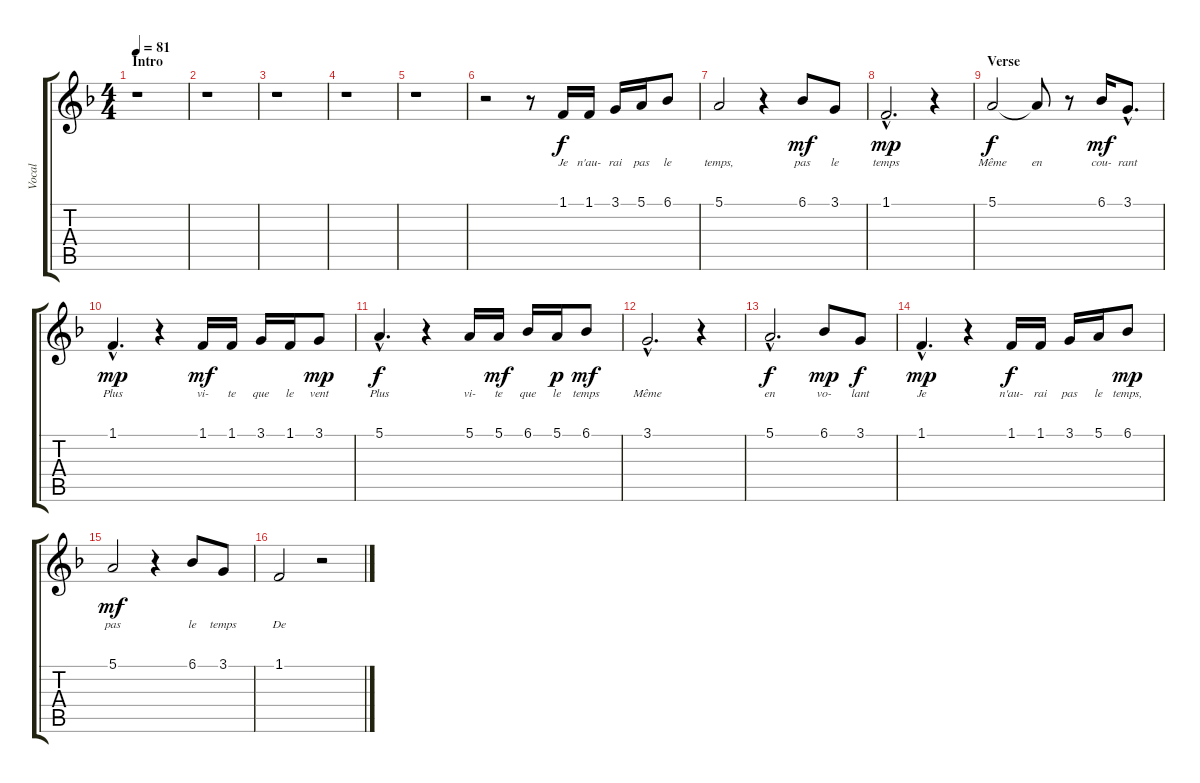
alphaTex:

\track ("Vocal" "Vocal") {instrument clarinet}
\staff {score tabs}
\tuning (E4 B3 G3 D3 A2 E2) {hide}
\ts (4 4)
\section ("" "Intro")
\tempo 81
\clef g2
\ks f
r.1{dy f instrument clarinet} |
r.1 |
r.1 |
r.1 |
r.1 |
r.2 r.8 1.1.16{lyrics (0 "Je") lyrics (1 "") lyrics (2 "") lyrics (3 "") lyrics (4 "")} 1.1.16{lyrics (0 "n'au-") lyrics (1 "") lyrics (2 "") lyrics (3 "") lyrics (4 "")} 3.1.16{lyrics (0 "rai") lyrics (1 "") lyrics (2 "") lyrics (3 "") lyrics (4 "")} 5.1.16{lyrics (0 "pas") lyrics (1 "") lyrics (2 "") lyrics (3 "") lyrics (4 "")} 6.1.8{lyrics (0 "le") lyrics (1 "") lyrics (2 "") lyrics (3 "") lyrics (4 "")} |
5.1.2{lyrics (0 "temps,") lyrics (1 "") lyrics (2 "") lyrics (3 "") lyrics (4 "")} r.4 6.1.8{lyrics (0 "pas") lyrics (1 "") lyrics (2 "") lyrics (3 "") lyrics (4 "") dy mf} 3.1.8{lyrics (0 "le") lyrics (1 "") lyrics (2 "") lyrics (3 "") lyrics (4 "")} |
1.1{hac}.2{d lyrics (0 "temps") lyrics (1 "") lyrics (2 "") lyrics (3 "") lyrics (4 "") dy mp} r.4 |
\section ("" "Verse")
5.1.2{lyrics (0 "Même") lyrics (1 "") lyrics (2 "") lyrics (3 "") lyrics (4 "") dy f} 5.1{t}.8{lyrics (0 "en") lyrics (1 "") lyrics (2 "") lyrics (3 "") lyrics (4 "")} r.8 6.1.16{lyrics (0 "cou-") lyrics (1 "") lyrics (2 "") lyrics (3 "") lyrics (4 "") dy mf} 3.1{hac}.8{d lyrics (0 "rant") lyrics (1 "") lyrics (2 "") lyrics (3 "") lyrics (4 "")} |
1.1{hac}.4{d lyrics (0 "Plus") lyrics (1 "") lyrics (2 "") lyrics (3 "") lyrics (4 "") dy mp} r.4 1.1.16{lyrics (0 "vi-") lyrics (1 "") lyrics (2 "") lyrics (3 "") lyrics (4 "") dy mf} 1.1.16{lyrics (0 "te") lyrics (1 "") lyrics (2 "") lyrics (3 "") lyrics (4 "")} 3.1.16{lyrics (0 "que") lyrics (1 "") lyrics (2 "") lyrics (3 "") lyrics (4 "")} 1.1.16{lyrics (0 "le") lyrics (1 "") lyrics (2 "") lyrics (3 "") lyrics (4 "")} 3.1.8{lyrics (0 "vent") lyrics (1 "") lyrics (2 "") lyrics (3 "") lyrics (4 "") dy mp} |
5.1{hac}.4{d lyrics (0 "Plus") lyrics (1 "") lyrics (2 "") lyrics (3 "") lyrics (4 "") dy f} r.4 5.1.16{lyrics (0 "vi-") lyrics (1 "") lyrics (2 "") lyrics (3 "") lyrics (4 "")} 5.1.16{lyrics (0 "te") lyrics (1 "") lyrics (2 "") lyrics (3 "") lyrics (4 "") dy mf} 6.1.16{lyrics (0 "que") lyrics (1 "") lyrics (2 "") lyrics (3 "") lyrics (4 "")} 5.1.16{lyrics (0 "le") lyrics (1 "") lyrics (2 "") lyrics (3 "") lyrics (4 "") dy p} 6.1.8{lyrics (0 "temps") lyrics (1 "") lyrics (2 "") lyrics (3 "") lyrics (4 "") dy mf} |
3.1{hac}.2{d lyrics (0 "Même") lyrics (1 "") lyrics (2 "") lyrics (3 "") lyrics (4 "")} r.4 |
5.1{hac}.2{d lyrics (0 "en") lyrics (1 "") lyrics (2 "") lyrics (3 "") lyrics (4 "") dy f} 6.1.8{lyrics (0 "vo-") lyrics (1 "") lyrics (2 "") lyrics (3 "") lyrics (4 "") dy mp} 3.1.8{lyrics (0 "lant") lyrics (1 "") lyrics (2 "") lyrics (3 "") lyrics (4 "") dy f} |
1.1{hac}.4{d lyrics (0 "Je") lyrics (1 "") lyrics (2 "") lyrics (3 "") lyrics (4 "") dy mp} r.4 1.1.16{lyrics (0 "n'au-") lyrics (1 "") lyrics (2 "") lyrics (3 "") lyrics (4 "") dy f} 1.1.16{lyrics (0 "rai") lyrics (1 "") lyrics (2 "") lyrics (3 "") lyrics (4 "")} 3.1.16{lyrics (0 "pas") lyrics (1 "") lyrics (2 "") lyrics (3 "") lyrics (4 "")} 5.1.16{lyrics (0 "le") lyrics (1 "") lyrics (2 "") lyrics (3 "") lyrics (4 "")} 6.1.8{lyrics (0 "temps,") lyrics (1 "") lyrics (2 "") lyrics (3 "") lyrics (4 "") dy mp} |
5.1.2{lyrics (0 "pas") lyrics (1 "") lyrics (2 "") lyrics (3 "") lyrics (4 "") dy mf} r.4 6.1.8{lyrics (0 "le") lyrics (1 "") lyrics (2 "") lyrics (3 "") lyrics (4 "")} 3.1.8{lyrics (0 "temps") lyrics (1 "") lyrics (2 "") lyrics (3 "") lyrics (4 "")} |
1.1.2{lyrics (0 "De") lyrics (1 "") lyrics (2 "") lyrics (3 "") lyrics (4 "")} r.2
